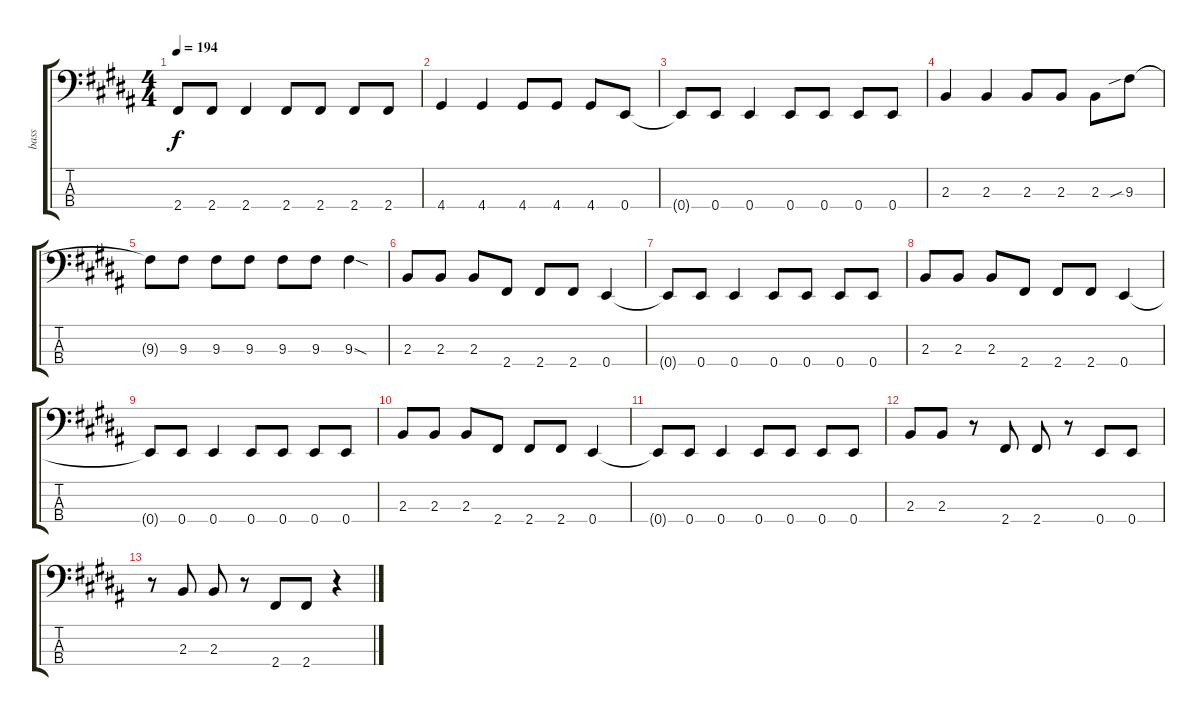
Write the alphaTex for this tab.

\track ("bass" "bass") {instrument electricbasspick}
\staff {score tabs}
\tuning (G2 D2 A1 E1) {hide}
\ts (4 4)
\tempo 194
\clef f4
\ks b
2.4{t}.8{dy f} 2.4.8 2.4.4 2.4.8 2.4.8 2.4.8 2.4.8 |
4.4.4 4.4.4 4.4.8 4.4.8 4.4.8 0.4.8 |
0.4{t}.8 0.4.8 0.4.4 0.4.8 0.4.8 0.4.8 0.4.8 |
2.3.4 2.3.4 2.3.8 2.3.8 2.3.8 9.3{sib}.8 |
9.3{t}.8 9.3.8 9.3.8 9.3.8 9.3.8 9.3.8 9.3{sod}.4 |
2.3.8 2.3.8 2.3.8 2.4.8 2.4.8 2.4.8 0.4.4 |
0.4{t}.8 0.4.8 0.4.4 0.4.8 0.4.8 0.4.8 0.4.8 |
2.3.8 2.3.8 2.3.8 2.4.8 2.4.8 2.4.8 0.4.4 |
0.4{t}.8 0.4.8 0.4.4 0.4.8 0.4.8 0.4.8 0.4.8 |
2.3.8 2.3.8 2.3.8 2.4.8 2.4.8 2.4.8 0.4.4 |
0.4{t}.8 0.4.8 0.4.4 0.4.8 0.4.8 0.4.8 0.4.8 |
2.3.8 2.3.8 r.8 2.4.8 2.4.8 r.8 0.4.8 0.4.8 |
r.8 2.3.8 2.3.8 r.8 2.4.8 2.4.8 r.4
